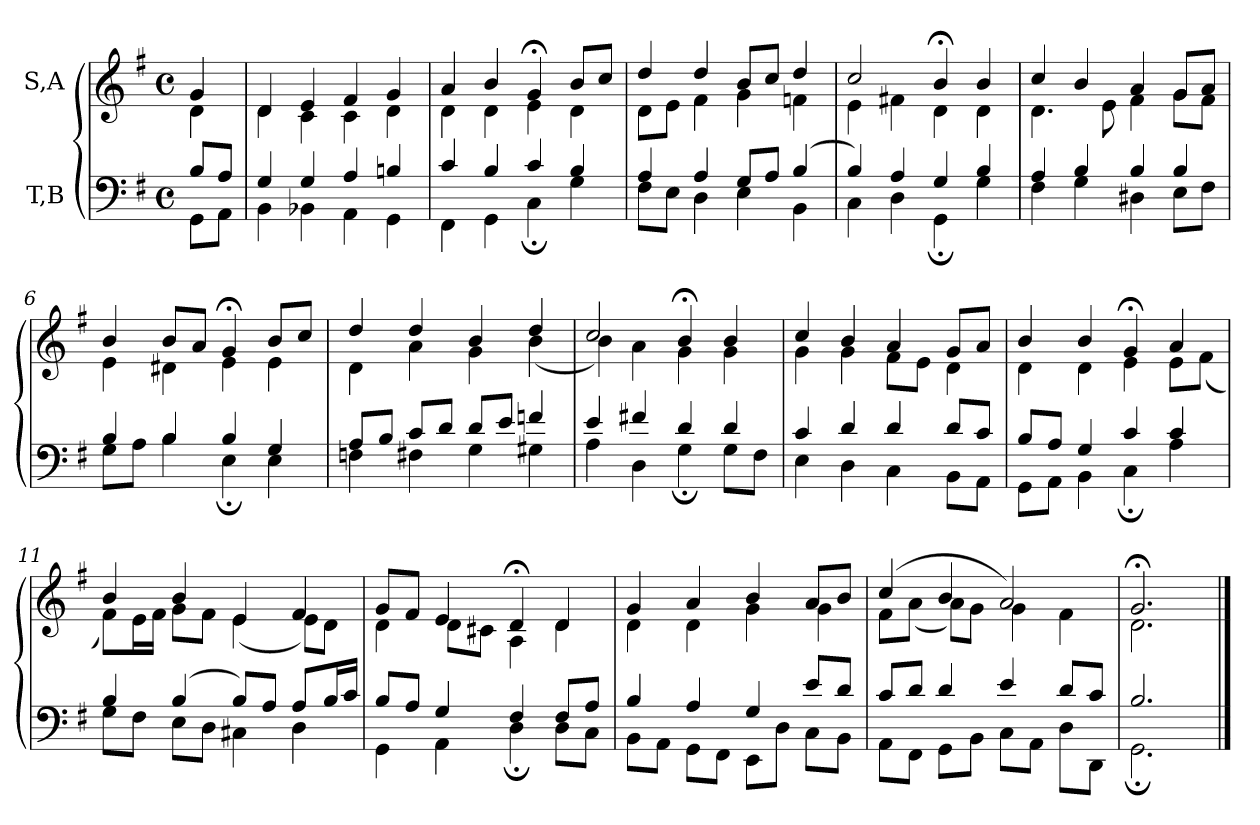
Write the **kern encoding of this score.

**kern	**kern
*part2	*part1
*staff2	*staff1
*I"T,B	*I"S,A
*clefF4	*clefG2
*k[f#]	*k[f#]
*M4/4	*M4/4
*met(c)	*met(c)
=	=
*^	*^
8BL	8GGL	4g	4d
8AJ	8AAJ	.	.
=1	=1	=1	=1
4G	4BB	4d	4d
4G	4BB-X	4e	4c
4A	4AA	4f#	4c
4Bn	4GG	4g	4d
=2	=2	=2	=2
4c	4FF#	4a	4d
4B	4GG	4b	4d
4c	4C;	4g;<	4e
4B	4G	8bL	4d
.	.	8ccJ	.
=3	=3	=3	=3
4A	8F#L	4dd	8dL
.	8EJ	.	8eJ
4A	4D	4dd	4f#
8GL	4E	8bL	4g
8AJ	.	8ccJ	.
(>4B	4BB	4dd	4fn
=4	=4	=4	=4
4B)	4C	2cc	4e
4A	4D	.	4f#X
4G	4GG;	4b;<	4d
4B	4G	4b	4d
=5	=5	=5	=5
4A	4F#	4cc	4.d
4B	4G	4b	.
.	.	.	8e
4B	4D#X	4a	4f#
4B	8EL	8gL	8gL
.	8F#J	8aJ	8f#J
=6	=6	=6	=6
4B	8GL	4b	4e
.	8AJ	.	.
4B	4B	8bL	4d#X
.	.	8aJ	.
4B	4E;	4g;<	4e
4G	4E	8bL	4e
.	.	8ccJ	.
=7	=7	=7	=7
8AL	4Fn	4dd	4d
8BJ	.	.	.
8cL	4F#X	4dd	4a
8dJ	.	.	.
8dL	4G	4b	4g
8eJ	.	.	.
4fn	4G#X	4dd	(<4b
=8	=8	=8	=8
4e	4A	2cc	4b)
4f#X	4D	.	4a
4d	4G;	4b;<	4g
4d	8GL	4b	4g
.	8F#J	.	.
=9	=9	=9	=9
4c	4E	4cc	4g
4d	4D	4b	4g
4d	4C	4a	8f#L
.	.	.	8eJ
8dL	8BBL	8gL	4d
8cJ	8AAJ	8aJ	.
=10	=10	=10	=10
8BL	8GGL	4b	4d
8AJ	8AAJ	.	.
4G	4BB	4b	4d
4c	4C;	4g;<	4e
4c	4A	4a	8eL
.	.	.	(<8f#J
=11	=11	=11	=11
4B	8GL	4b	8f#L)
.	8F#J	.	16eL
.	.	.	16f#JJ
(>4B	8EL	4b	8gL
.	8DJ	.	8f#J
8BL)	4C#X	4e	(<4e
8AJ	.	.	.
8AL	4D	4f#	8eL)
16BL	.	.	8dJ
16cJJ	.	.	.
=12	=12	=12	=12
8BL	4GG	8gL	4d
8AJ	.	8f#J	.
4G	4AA	4e	8dL
.	.	.	8c#XJ
4F#	4D;	4d;<	4A
8F#L	8DL	4d	4d
8AJ	8CJ	.	.
=13	=13	=13	=13
4B	8BBL	4g	4d
.	8AAJ	.	.
4A	8GGL	4a	4d
.	8FF#J	.	.
4G	8EEL	4b	4g
.	8DJ	.	.
8eL	8CL	8aL	4g
8dJ	8BBJ	8bJ	.
=14	=14	=14	=14
8cL	8AAL	(>4cc	8f#L
8dJ	8FF#J	.	(<8aJ
4d	8GGL	4b	8aL)
.	8BBJ	.	8gJ
4e	8CL	2a)	4g
.	8AAJ	.	.
8dL	8DL	.	4f#
8cJ	8DDJ	.	.
=15	=15	=15	=15
2.B	2.GG;	2.g;<	2.d
*v	*v	*	*
*	*v	*v
==	==
*-	*-
